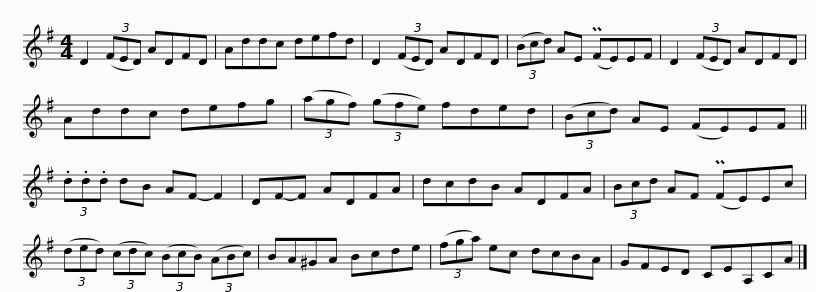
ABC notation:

X:1
L:1/8
M:4/4
I:linebreak $
K:G
V:1 treble
V:1
 D2 (3(FED) ADFD | Addc defd | D2 (3(FED) ADFD | (3(Bcd) AE (PFE)EF | D2 (3(FED) ADFD |$ %5
 Addc defg | (3(agf) (3(gfe) fded | (3(Bcd) AE (FE)EF || (3.d.d.d dB AF- F2 | DF-F ADFA |$ %10
 dcdB ADFA | (3Bcd AF (PFE)Ec | (3(ded) (3(cdc) (3(BcB) (3(ABc) | BA^GA Bcde | (3(fga) ec dcBA |$ %15
 GFED CEA,CA |] %16
